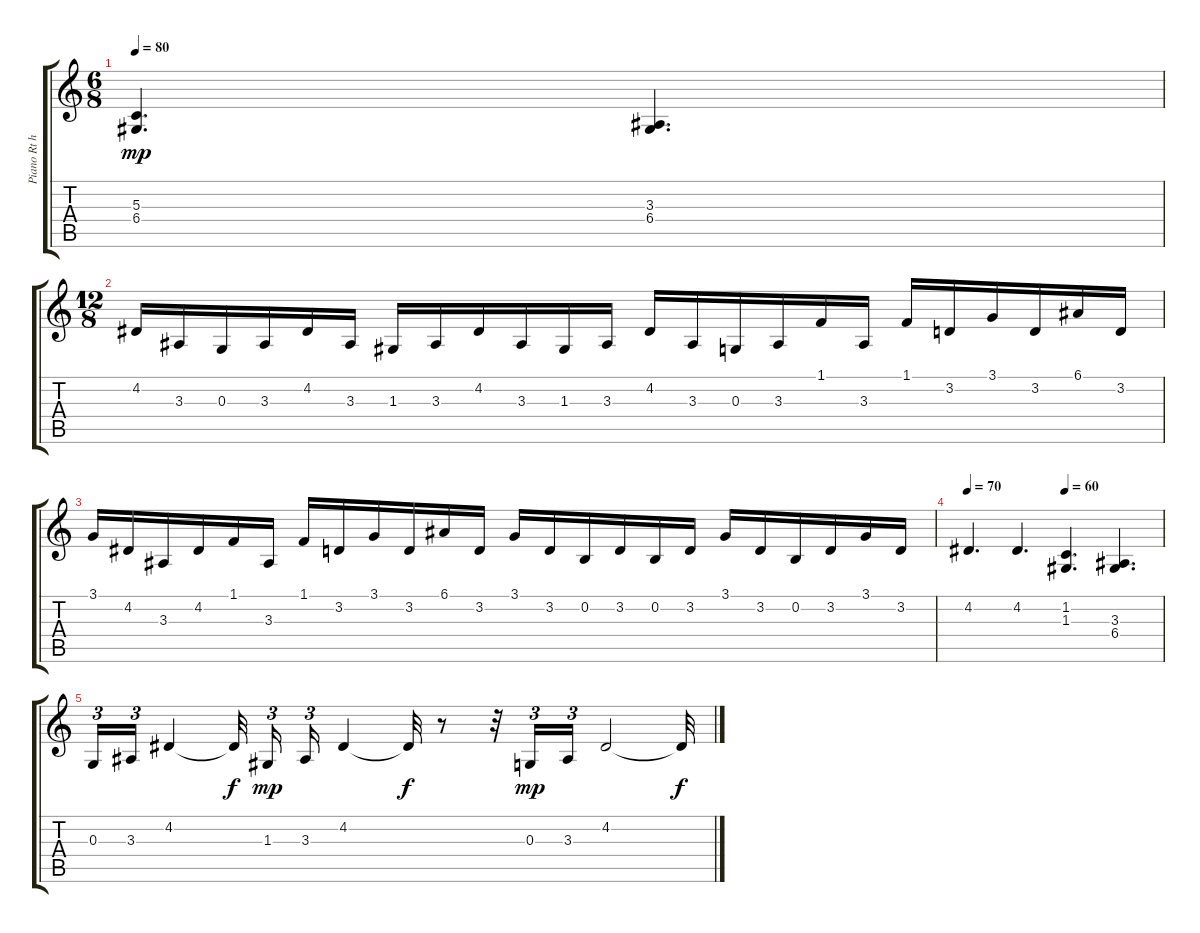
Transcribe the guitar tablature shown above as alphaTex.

\track ("Piano Rt hand" "Piano Rt h") {instrument acousticgrandpiano}
\staff {score tabs}
\tuning (E4 B3 G3 D3 A2 E2) {hide}
\ts (6 8)
\tempo 80
\clef g2
\ks c
(5.3 6.4).4{d dy mp} (3.3 6.4).4{d} |
\ts (12 8)
4.2.16 3.3.16 0.3.16 3.3.16 4.2.16 3.3.16 1.3.16 3.3.16 4.2.16 3.3.16 1.3.16 3.3.16 4.2.16 3.3.16 0.3.16 3.3.16 1.1.16 3.3.16 1.1.16 3.2.16 3.1.16 3.2.16 6.1.16 3.2.16 |
3.1.16 4.2.16 3.3.16 4.2.16 1.1.16 3.3.16 1.1.16 3.2.16 3.1.16 3.2.16 6.1.16 3.2.16 3.1.16 3.2.16 0.2.16 3.2.16 0.2.16 3.2.16 3.1.16 3.2.16 0.2.16 3.2.16 3.1.16 3.2.16 |
\tempo 70
\tempo (60 0.5)
4.2.4{d} 4.2.4{d} (1.2 1.3).4{d} (3.3 6.4).4{d} |
0.3.16{tu (3 2)} 3.3.16{tu (3 2)} 4.2.4 4.2{t}.32{dy f} 1.3.16{tu (3 2) dy mp} 3.3.16{tu (3 2)} 4.2.4 4.2{t}.32{dy f} r.8 r.32 0.3.16{tu (3 2) dy mp} 3.3.16{tu (3 2)} 4.2.2 4.2{t}.32{dy f}
